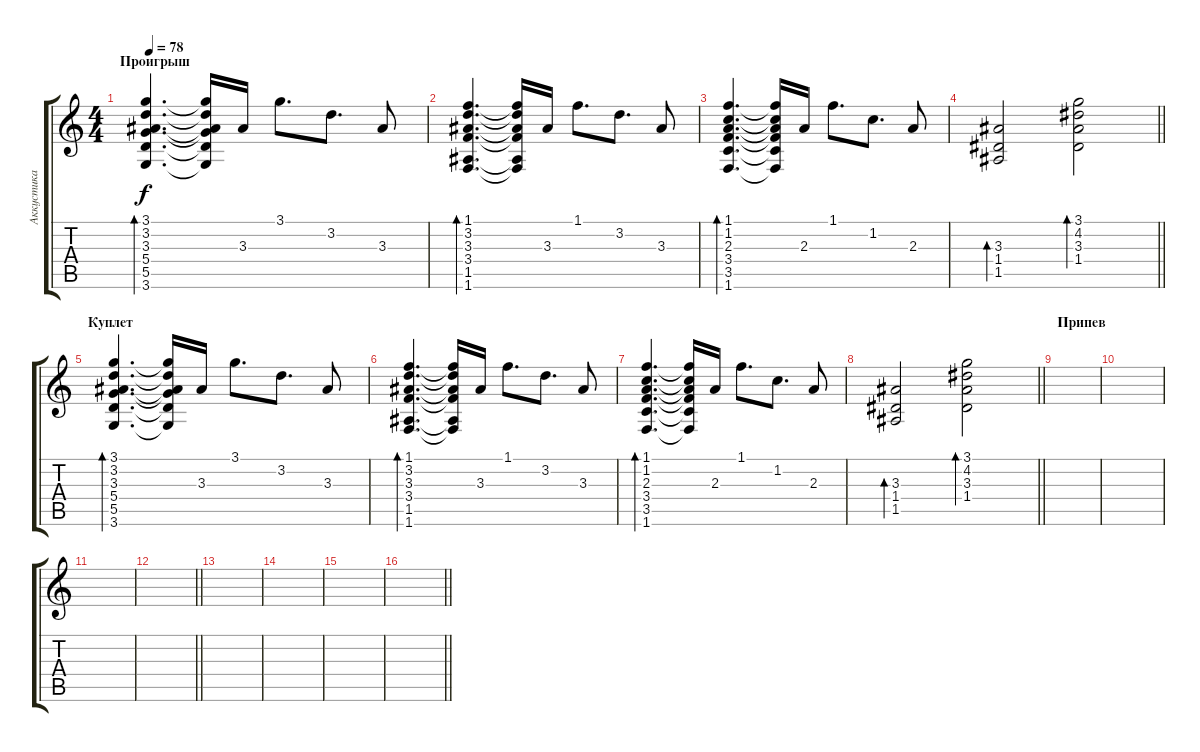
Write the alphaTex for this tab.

\track ("Аккустика" "Аккустика") {instrument acousticguitarsteel}
\staff {score tabs}
\tuning (E4 B3 G3 D3 A2 E2) {hide}
\ts (4 4)
\section ("" "Проигрыш")
\tempo 78
\clef g2
\ks c
(3.1 3.2 3.3 5.4 5.5 3.6).4{d bd 60 dy f} (3.1{t} 3.2{t} 3.3{t} 5.4{t} 5.5{t} 3.6{t}).16 3.3.16 3.1.8{d} 3.2.8{d} 3.3.8 |
(1.1 3.2 3.3 3.4 1.5 1.6).4{d bd 60} (1.1{t} 3.2{t} 3.3{t} 3.4{t} 1.5{t} 1.6{t}).16 3.3.16 1.1.8{d} 3.2.8{d} 3.3.8 |
(1.1 1.2 2.3 3.4 3.5 1.6).4{d bd 60} (1.1{t} 1.2{t} 2.3{t} 3.4{t} 3.5{t} 1.6{t}).16 2.3.16 1.1.8{d} 1.2.8{d} 2.3.8 |
\barLineRight lightlight
(3.3 1.4 1.5).2{bd 60} (3.1 4.2 3.3 1.4).2{bd 60} |
\section ("" "Куплет")
(3.1 3.2 3.3 5.4 5.5 3.6).4{d bd 60} (3.1{t} 3.2{t} 3.3{t} 5.4{t} 5.5{t} 3.6{t}).16 3.3.16 3.1.8{d} 3.2.8{d} 3.3.8 |
(1.1 3.2 3.3 3.4 1.5 1.6).4{d bd 60} (1.1{t} 3.2{t} 3.3{t} 3.4{t} 1.5{t} 1.6{t}).16 3.3.16 1.1.8{d} 3.2.8{d} 3.3.8 |
(1.1 1.2 2.3 3.4 3.5 1.6).4{d bd 60} (1.1{t} 1.2{t} 2.3{t} 3.4{t} 3.5{t} 1.6{t}).16 2.3.16 1.1.8{d} 1.2.8{d} 2.3.8 |
\barLineRight lightlight
(3.3 1.4 1.5).2{bd 60} (3.1 4.2 3.3 1.4).2{bd 60} |
\section ("" "Припев")
|
|
|
\barLineRight lightlight
|
|
|
|
\barLineRight lightlight
